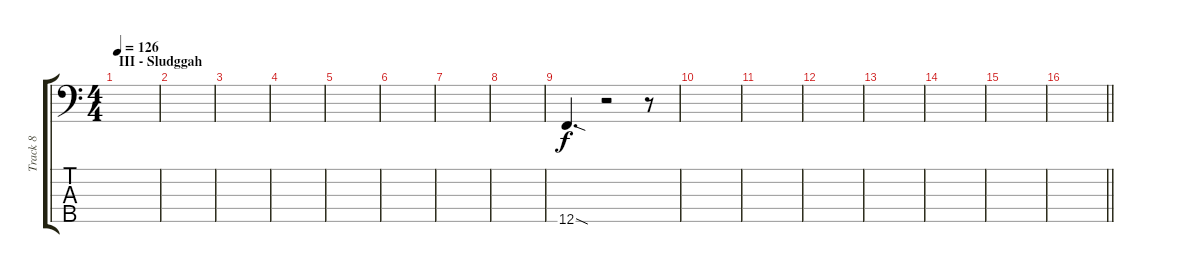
\track ("Track 8" "Track 8") {instrument fretlessbass}
\staff {score tabs}
\tuning (Eb2 Bb1 F1 C1 F0) {hide}
\ts (4 4)
\section ("" "III - Sludggah")
\tempo 126
\clef f4
\ks c
|
|
|
|
|
|
|
|
12.5{sod}.4{d} r.2 r.8 |
|
|
|
|
|
|
\barLineRight lightlight
